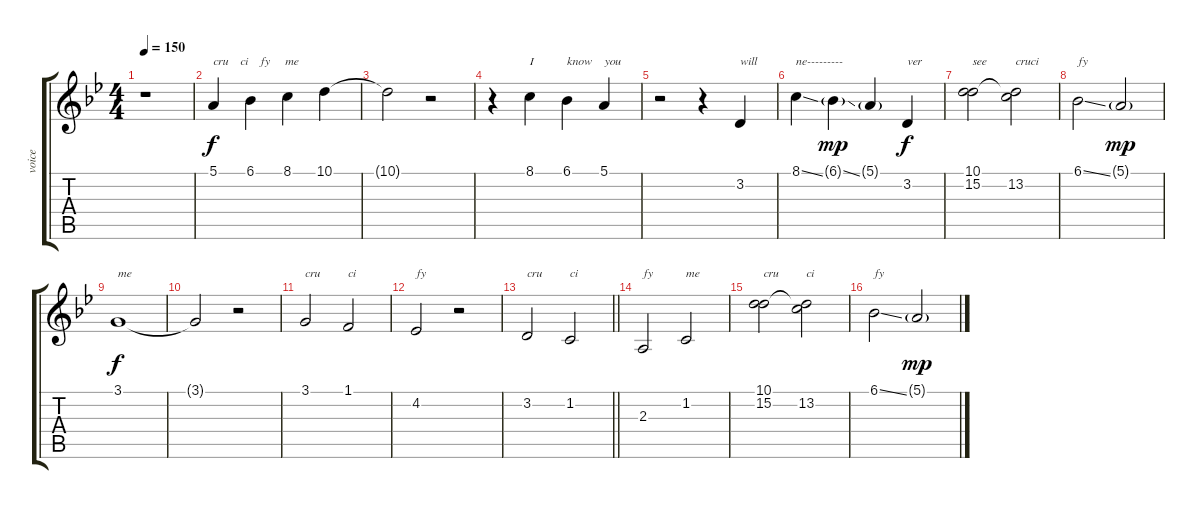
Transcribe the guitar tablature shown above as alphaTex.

\track ("voice" "voice") {instrument lead1square}
\staff {score tabs}
\tuning (E4 B3 G3 D3 A2 E2) {hide}
\ts (4 4)
\tempo 150
\clef g2
\ks bb
r.1{dy f} |
5.1.4{txt "cru    ci    fy     me"} 6.1.4 8.1.4 10.1.4 |
10.1{t}.2 r.2 |
r.4 8.1.4{txt "I"} 6.1.4{txt "know"} 5.1.4{txt "you"} |
r.2 r.4 3.2.4{txt "will"} |
8.1{ss}.4{txt "ne---------"} 6.1{ss g}.4{dy mp} 5.1{g}.4 3.2.4{txt "ver" dy f} |
(10.1 15.2).2{txt "see"} (10.1{t} 13.2).2{txt "cruci"} |
6.1{ss}.2{txt "fy"} 5.1{g}.2{dy mp} |
3.1.1{txt "me" dy f} |
3.1{t}.2 r.2 |
3.1.2{txt "cru"} 1.1.2{txt "ci"} |
4.2.2{txt "fy"} r.2 |
\barLineRight lightlight
3.2.2{txt "cru"} 1.2.2{txt "ci"} |
2.3.2{txt "fy "} 1.2.2{txt "me"} |
(10.1 15.2).2{txt "cru"} (10.1{t} 13.2).2{txt "ci"} |
6.1{ss}.2{txt "fy"} 5.1{g}.2{dy mp}
